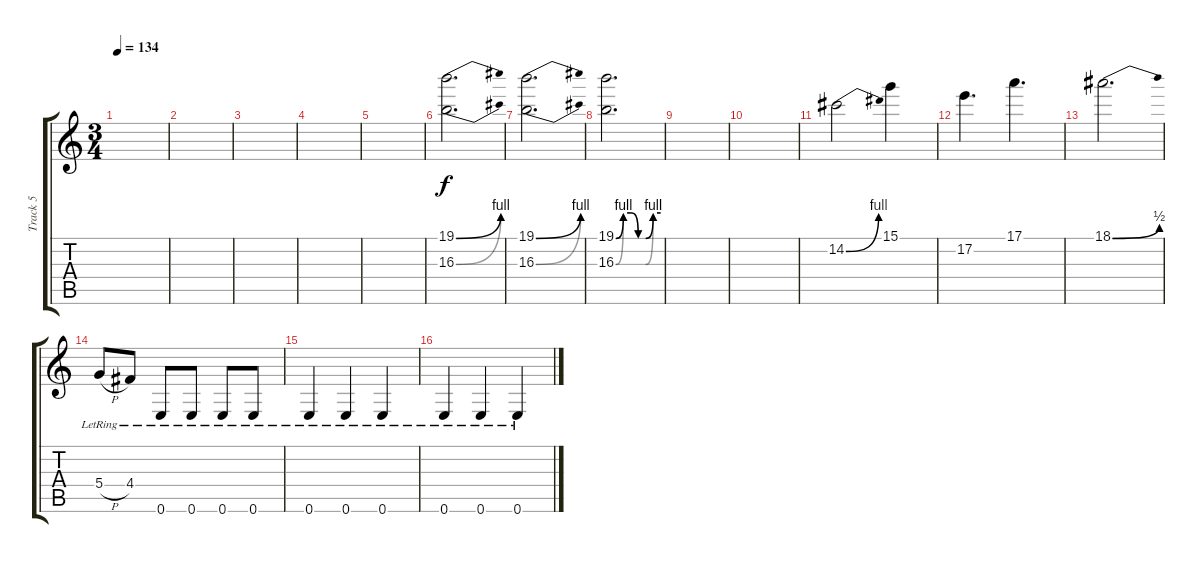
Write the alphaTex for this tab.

\track ("Track 5" "Track 5") {instrument distortionguitar}
\staff {score tabs}
\tuning (E4 B3 G3 D3 A2 E2) {hide}
\ts (3 4)
\tempo 134
\clef g2
\ks c
|
|
|
|
|
(19.1{be (bend 0 0 60 4)} 16.3{be (bend 0 0 60 4)}).2{d} |
(19.1{be (bend 0 0 60 4)} 16.3{be (bend 0 0 60 4)}).2{d} |
(19.1{be (custom 0 0 10 4 20 4 30 0 40 0 50 4 60 4)} 16.3{be (custom 0 0 10 4 20 4 30 0 40 0 50 4 60 4)}).2{d} |
|
|
14.2{be (bend 0 0 60 4)}.2 15.1.4 |
17.2.4{d} 17.1.4{d} |
18.1{be (bend 0 0 60 2)}.2{d} |
5.4{h lr}.8{volume 10} 4.4{lr}.8 0.6{lr}.8 0.6{lr}.8 0.6{lr}.8 0.6{lr}.8 |
0.6{lr}.4 0.6{lr}.4 0.6{lr}.4 |
0.6{lr}.4 0.6{lr}.4 0.6{lr}.4
